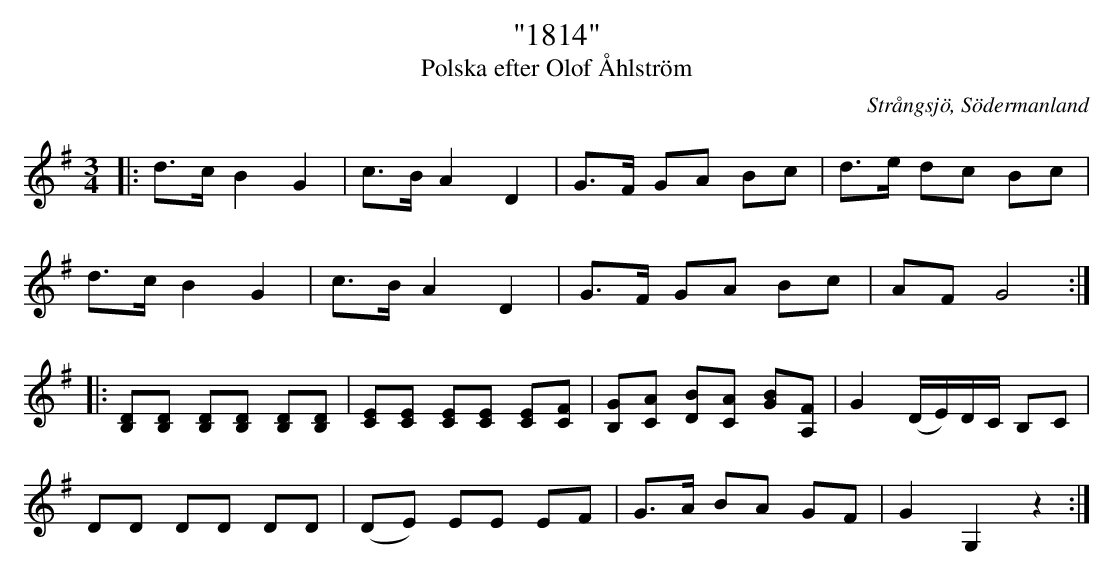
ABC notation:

X:1
T: "1814"
T: Polska efter Olof Åhlström
O: Strångsjö, Södermanland
M: 3/4
L: 1/16
K: G
|: d3c B4 G4 | c3B A4 D4 | G3F G2A2 B2c2 | d3e d2c2 B2c2 |
d3c B4 G4 | c3B A4 D4 | G3F G2A2 B2c2 | A2F2 G8 :|
|: [D2B,2][D2B,2] [D2B,2][D2B,2] [D2B,2][D2B,2] | [C2E2][C2E2] [C2E2][C2E2] [C2E2][C2F2] | [B,2G2][C2A2] [D2B2][C2A2] [B2G2][A,2F2] | G4 (DE)DC B,2C2 |
D2D2 D2D2 D2D2 | (D2E2) E2E2 E2F2 | G2>A2 B2A2 G2F2 | G4 G,4 z4 :|
